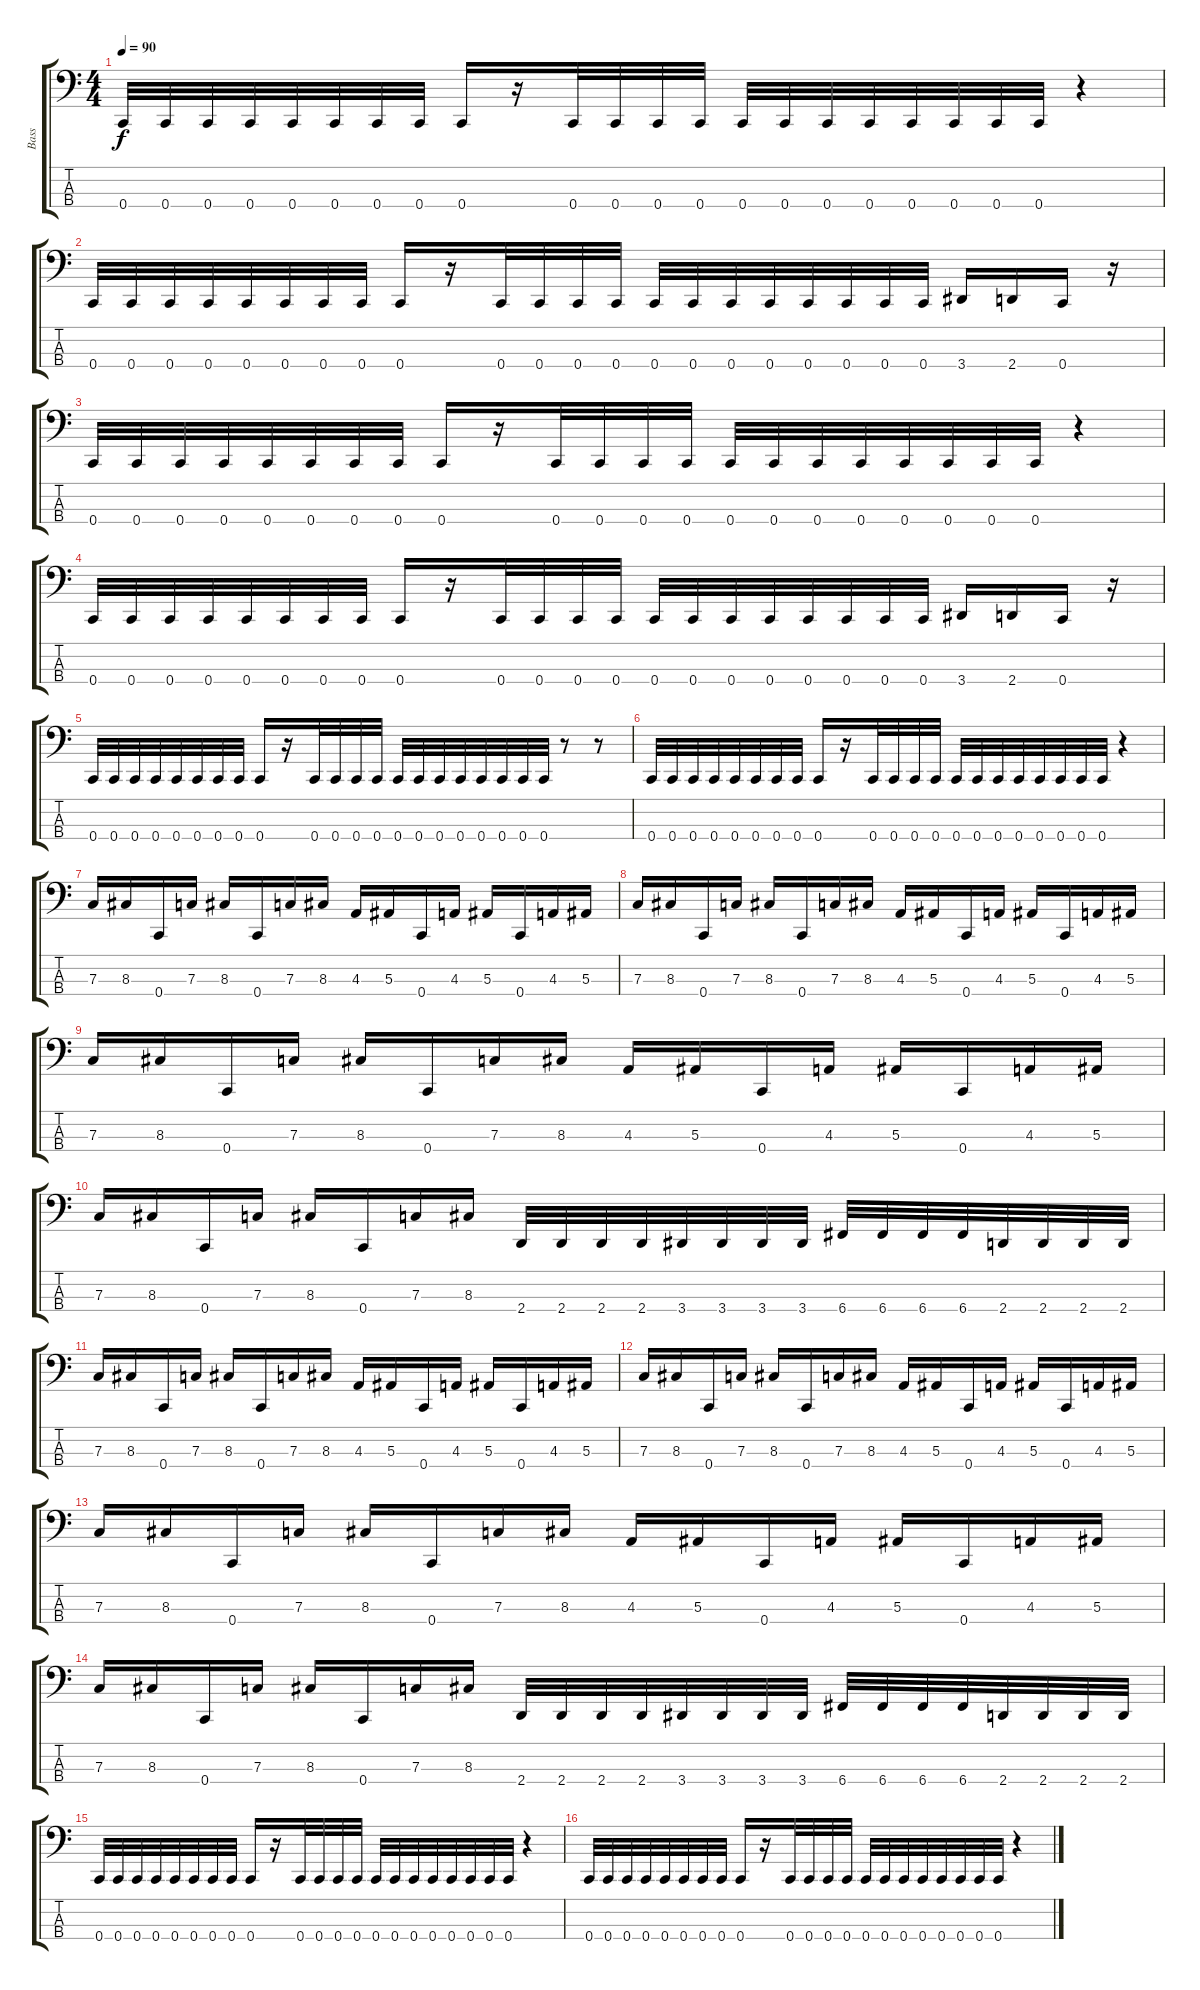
\track ("Bass" "Bass") {instrument electricbasspick}
\staff {score tabs}
\tuning (Eb2 Bb1 F1 C1) {hide}
\ts (4 4)
\tempo 90
\clef f4
\ks c
0.4.32{dy f} 0.4.32 0.4.32 0.4.32 0.4.32 0.4.32 0.4.32 0.4.32 0.4.16 r.16 0.4.32 0.4.32 0.4.32 0.4.32 0.4.32 0.4.32 0.4.32 0.4.32 0.4.32 0.4.32 0.4.32 0.4.32 r.4 |
0.4.32 0.4.32 0.4.32 0.4.32 0.4.32 0.4.32 0.4.32 0.4.32 0.4.16 r.16 0.4.32 0.4.32 0.4.32 0.4.32 0.4.32 0.4.32 0.4.32 0.4.32 0.4.32 0.4.32 0.4.32 0.4.32 3.4.16 2.4.16 0.4.16 r.16 |
0.4.32 0.4.32 0.4.32 0.4.32 0.4.32 0.4.32 0.4.32 0.4.32 0.4.16 r.16 0.4.32 0.4.32 0.4.32 0.4.32 0.4.32 0.4.32 0.4.32 0.4.32 0.4.32 0.4.32 0.4.32 0.4.32 r.4 |
0.4.32 0.4.32 0.4.32 0.4.32 0.4.32 0.4.32 0.4.32 0.4.32 0.4.16 r.16 0.4.32 0.4.32 0.4.32 0.4.32 0.4.32 0.4.32 0.4.32 0.4.32 0.4.32 0.4.32 0.4.32 0.4.32 3.4.16 2.4.16 0.4.16 r.16 |
0.4.32 0.4.32 0.4.32 0.4.32 0.4.32 0.4.32 0.4.32 0.4.32 0.4.16 r.16 0.4.32 0.4.32 0.4.32 0.4.32 0.4.32 0.4.32 0.4.32 0.4.32 0.4.32 0.4.32 0.4.32 0.4.32 r.8 r.8 |
0.4.32 0.4.32 0.4.32 0.4.32 0.4.32 0.4.32 0.4.32 0.4.32 0.4.16 r.16 0.4.32 0.4.32 0.4.32 0.4.32 0.4.32 0.4.32 0.4.32 0.4.32 0.4.32 0.4.32 0.4.32 0.4.32 r.4 |
7.3.16 8.3.16 0.4.16 7.3.16 8.3.16 0.4.16 7.3.16 8.3.16 4.3.16 5.3.16 0.4.16 4.3.16 5.3.16 0.4.16 4.3.16 5.3.16 |
7.3.16 8.3.16 0.4.16 7.3.16 8.3.16 0.4.16 7.3.16 8.3.16 4.3.16 5.3.16 0.4.16 4.3.16 5.3.16 0.4.16 4.3.16 5.3.16 |
7.3.16 8.3.16 0.4.16 7.3.16 8.3.16 0.4.16 7.3.16 8.3.16 4.3.16 5.3.16 0.4.16 4.3.16 5.3.16 0.4.16 4.3.16 5.3.16 |
7.3.16 8.3.16 0.4.16 7.3.16 8.3.16 0.4.16 7.3.16 8.3.16 2.4.32 2.4.32 2.4.32 2.4.32 3.4.32 3.4.32 3.4.32 3.4.32 6.4.32 6.4.32 6.4.32 6.4.32 2.4.32 2.4.32 2.4.32 2.4.32 |
7.3.16 8.3.16 0.4.16 7.3.16 8.3.16 0.4.16 7.3.16 8.3.16 4.3.16 5.3.16 0.4.16 4.3.16 5.3.16 0.4.16 4.3.16 5.3.16 |
7.3.16 8.3.16 0.4.16 7.3.16 8.3.16 0.4.16 7.3.16 8.3.16 4.3.16 5.3.16 0.4.16 4.3.16 5.3.16 0.4.16 4.3.16 5.3.16 |
7.3.16 8.3.16 0.4.16 7.3.16 8.3.16 0.4.16 7.3.16 8.3.16 4.3.16 5.3.16 0.4.16 4.3.16 5.3.16 0.4.16 4.3.16 5.3.16 |
7.3.16 8.3.16 0.4.16 7.3.16 8.3.16 0.4.16 7.3.16 8.3.16 2.4.32 2.4.32 2.4.32 2.4.32 3.4.32 3.4.32 3.4.32 3.4.32 6.4.32 6.4.32 6.4.32 6.4.32 2.4.32 2.4.32 2.4.32 2.4.32 |
0.4.32 0.4.32 0.4.32 0.4.32 0.4.32 0.4.32 0.4.32 0.4.32 0.4.16 r.16 0.4.32 0.4.32 0.4.32 0.4.32 0.4.32 0.4.32 0.4.32 0.4.32 0.4.32 0.4.32 0.4.32 0.4.32 r.4 |
0.4.32 0.4.32 0.4.32 0.4.32 0.4.32 0.4.32 0.4.32 0.4.32 0.4.16 r.16 0.4.32 0.4.32 0.4.32 0.4.32 0.4.32 0.4.32 0.4.32 0.4.32 0.4.32 0.4.32 0.4.32 0.4.32 r.4
